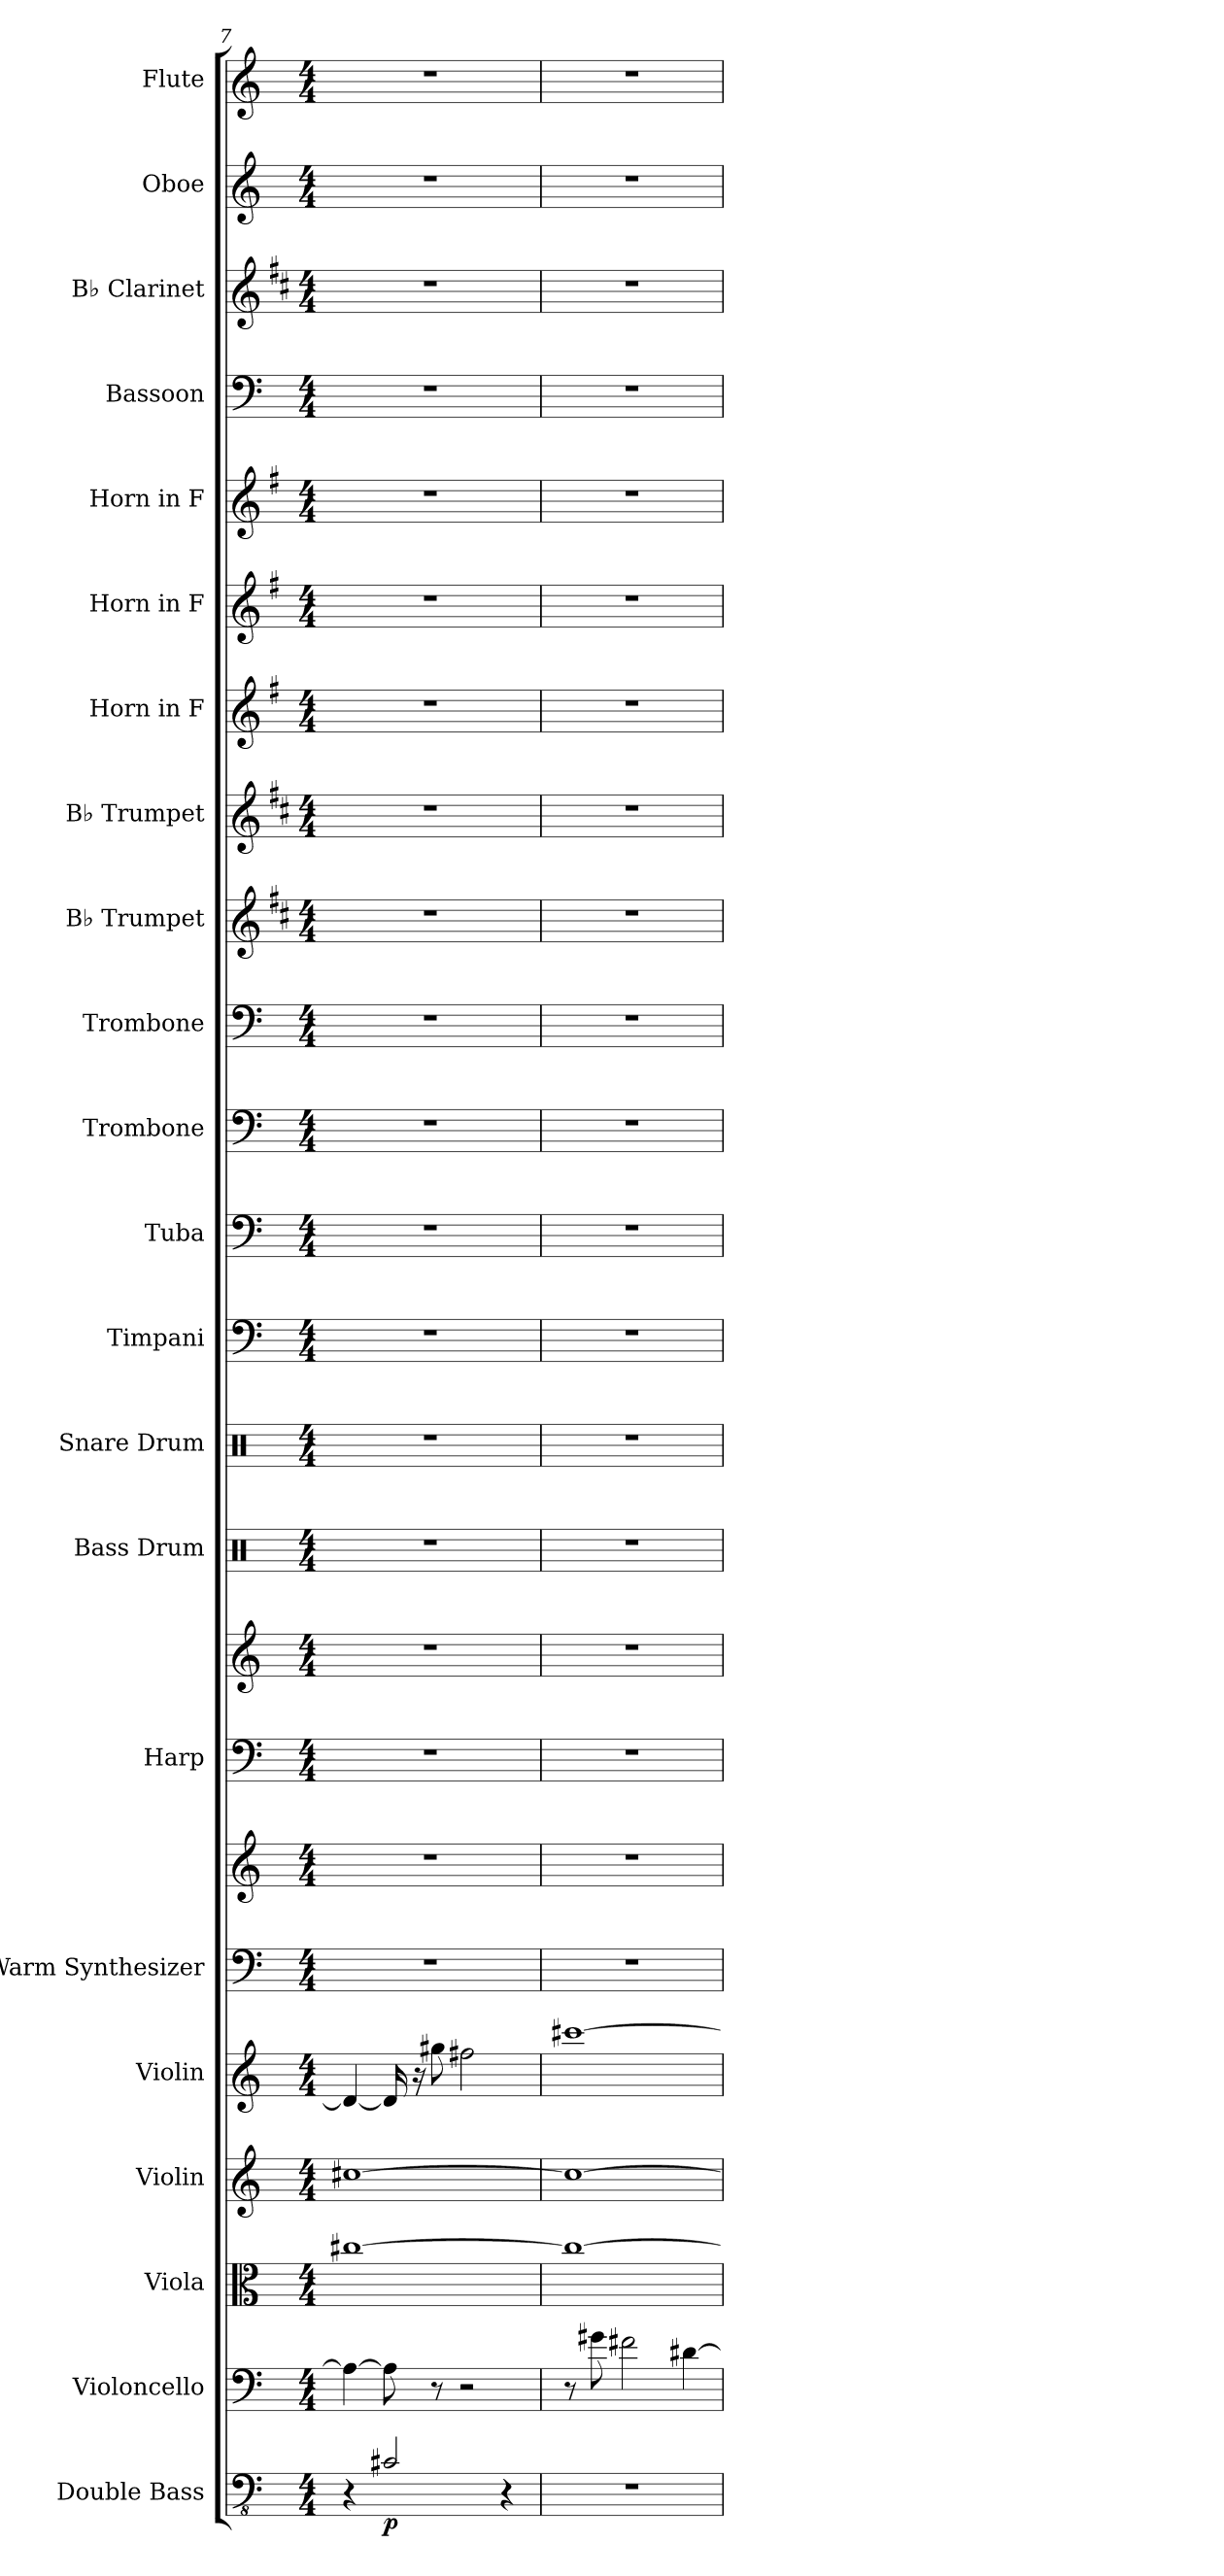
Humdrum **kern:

**kern	**dynam	**kern	**kern	**kern	**kern	**kern	**kern	**kern	**kern	**kern	**kern	**kern	**kern	**kern	**kern	**kern	**kern	**kern	**kern	**kern	**kern	**kern	**kern	**kern
*part22	*part22	*part21	*part20	*part19	*part18	*part17	*part17	*part16	*part16	*part15	*part14	*part13	*part12	*part11	*part10	*part9	*part8	*part7	*part6	*part5	*part4	*part3	*part2	*part1
*staff24	*staff24	*staff23	*staff22	*staff21	*staff20	*staff19	*staff18	*staff17	*staff16	*staff15	*staff14	*staff13	*staff12	*staff11	*staff10	*staff9	*staff8	*staff7	*staff6	*staff5	*staff4	*staff3	*staff2	*staff1
*I"Double Bass	*	*I"Violoncello	*I"Viola	*I"Violin	*I"Violin	*I"Warm Synthesizer	*	*I"Harp	*	*I"Bass Drum	*I"Snare Drum	*I"Timpani	*I"Tuba	*I"Trombone	*I"Trombone	*I"B♭ Trumpet	*I"B♭ Trumpet	*I"Horn in F	*I"Horn in F	*I"Horn in F	*I"Bassoon	*I"B♭ Clarinet	*I"Oboe	*I"Flute
*I'Db.	*	*I'Vc.	*I'Vla.	*I'Vln.	*I'Vln.	*I'Synth.	*	*I'Hrp.	*	*I'B. Dr.	*I'Sn. Dr.	*I'Timp.	*I'Tba.	*I'Tbn.	*I'Tbn.	*I'B♭ Tpt.	*I'B♭ Tpt.	*	*	*	*I'Bsn.	*I'B♭ Cl.	*I'Ob.	*I'Fl.
*clefFv4	*	*clefF4	*clefC3	*clefG2	*clefG2	*clefF4	*clefG2	*clefF4	*clefG2	*clefX	*clefX	*clefF4	*clefF4	*clefF4	*clefF4	*clefG2	*clefG2	*clefG2	*clefG2	*clefG2	*clefF4	*clefG2	*clefG2	*clefG2
*ITrd7c12	*	*	*	*	*	*	*	*	*	*	*	*	*	*	*	*ITrd1c2	*ITrd1c2	*ITrd4c7	*ITrd4c7	*ITrd4c7	*	*ITrd1c2	*	*
*k[]	*	*k[]	*k[]	*k[]	*k[]	*k[]	*k[]	*k[]	*k[]	*k[]	*k[]	*k[]	*k[]	*k[]	*k[]	*k[]	*k[]	*k[]	*k[]	*k[]	*k[]	*k[]	*k[]	*k[]
*M4/4	*	*M4/4	*M4/4	*M4/4	*M4/4	*M4/4	*M4/4	*M4/4	*M4/4	*M4/4	*M4/4	*M4/4	*M4/4	*M4/4	*M4/4	*M4/4	*M4/4	*M4/4	*M4/4	*M4/4	*M4/4	*M4/4	*M4/4	*M4/4
=7	=7	=7	=7	=7	=7	=7	=7	=7	=7	=7	=7	=7	=7	=7	=7	=7	=7	=7	=7	=7	=7	=7	=7	=7
4r	.	4A\_	[1cc#X	[1cc#X	4d#/_	1r	1r	1r	1r	1r	1r	1r	1r	1r	1r	1r	1r	1r	1r	1r	1r	1r	1r	1r
!	!LO:DY:b	!	!	!	!	!	!	!	!	!	!	!	!	!	!	!	!	!	!	!	!	!	!	!
2CC#X/	p	8A\]	.	.	16d#/]	.	.	.	.	.	.	.	.	.	.	.	.	.	.	.	.	.	.	.
.	.	.	.	.	16r	.	.	.	.	.	.	.	.	.	.	.	.	.	.	.	.	.	.	.
.	.	8r	.	.	8gg#X\	.	.	.	.	.	.	.	.	.	.	.	.	.	.	.	.	.	.	.
.	.	2r	.	.	2ff#X\	.	.	.	.	.	.	.	.	.	.	.	.	.	.	.	.	.	.	.
4r	.	.	.	.	.	.	.	.	.	.	.	.	.	.	.	.	.	.	.	.	.	.	.	.
=8	=8	=8	=8	=8	=8	=8	=8	=8	=8	=8	=8	=8	=8	=8	=8	=8	=8	=8	=8	=8	=8	=8	=8	=8
1r	.	8r	1cc#_	1cc#_	[1ccc#X	1r	1r	1r	1r	1r	1r	1r	1r	1r	1r	1r	1r	1r	1r	1r	1r	1r	1r	1r
.	.	8g#X\	.	.	.	.	.	.	.	.	.	.	.	.	.	.	.	.	.	.	.	.	.	.
.	.	2f#X\	.	.	.	.	.	.	.	.	.	.	.	.	.	.	.	.	.	.	.	.	.	.
.	.	[4d#X\	.	.	.	.	.	.	.	.	.	.	.	.	.	.	.	.	.	.	.	.	.	.
=	=	=	=	=	=	=	=	=	=	=	=	=	=	=	=	=	=	=	=	=	=	=	=	=
*-	*-	*-	*-	*-	*-	*-	*-	*-	*-	*-	*-	*-	*-	*-	*-	*-	*-	*-	*-	*-	*-	*-	*-	*-
